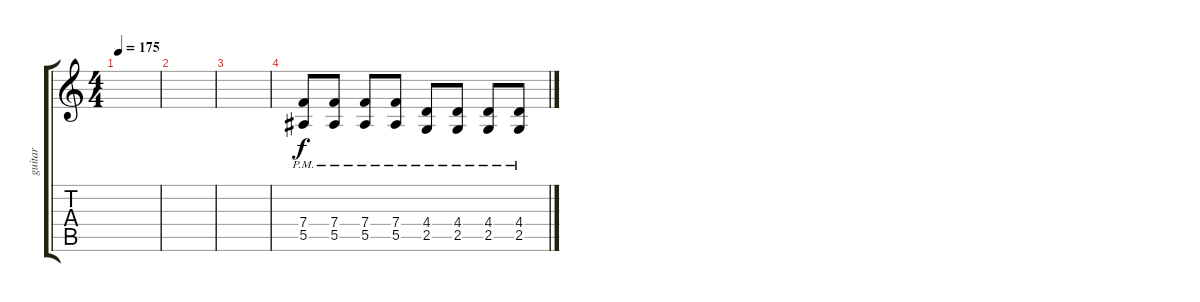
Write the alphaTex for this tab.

\track ("guitar" "guitar") {instrument distortionguitar}
\staff {score tabs}
\tuning (C4 G3 Eb3 Bb2 F2 C2) {hide}
\ts (4 4)
\tempo 175
\clef g2
\ks c
|
|
|
(7.4{pm} 5.5{pm}).8 (7.4{pm} 5.5{pm}).8 (7.4{pm} 5.5{pm}).8 (7.4{pm} 5.5{pm}).8 (4.4{pm} 2.5{pm}).8 (4.4{pm} 2.5{pm}).8 (4.4{pm} 2.5{pm}).8 (4.4{pm} 2.5{pm}).8
